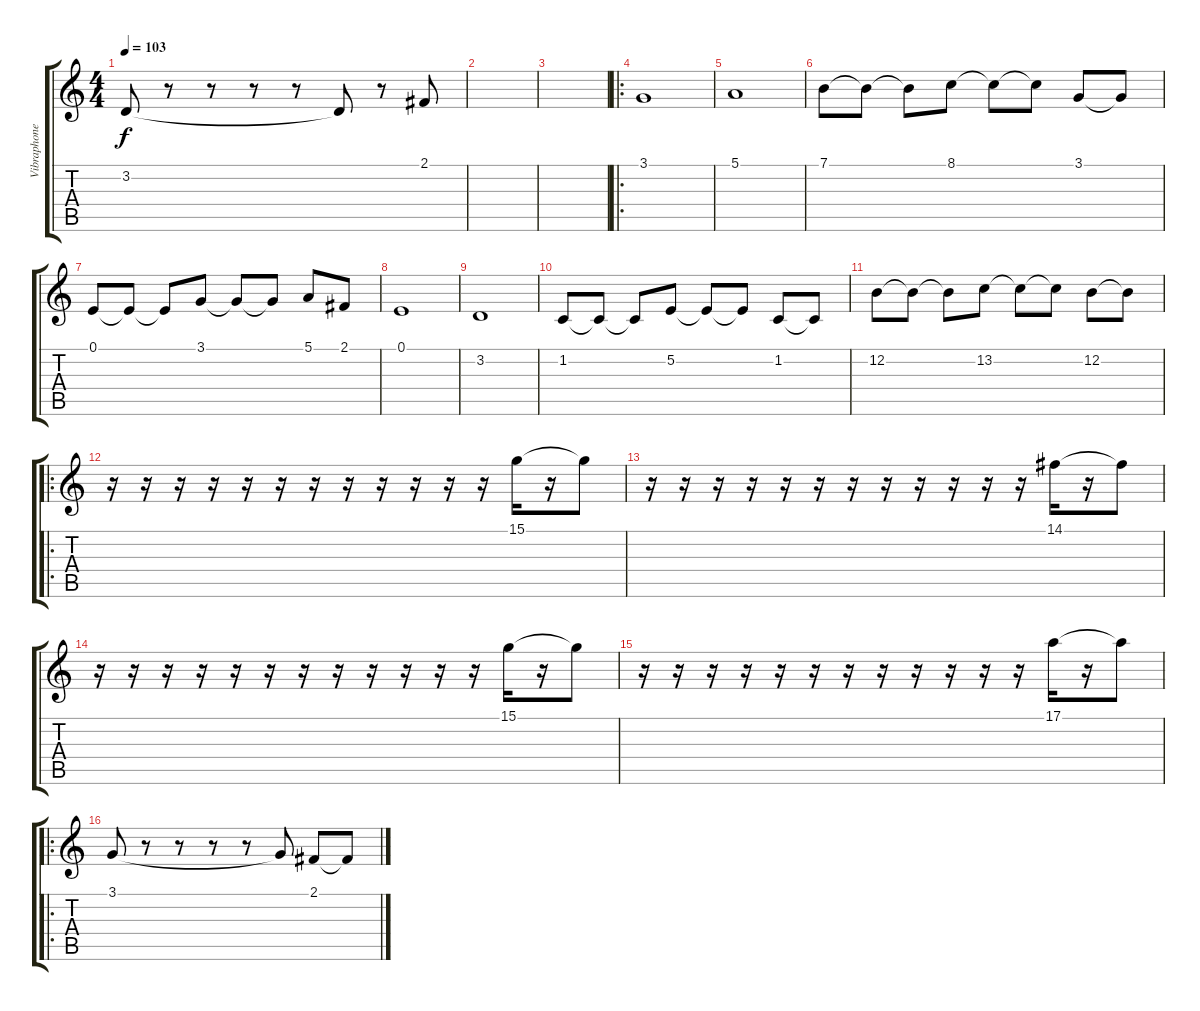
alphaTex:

\track ("Vibraphone" "Vibraphone") {instrument vibraphone}
\staff {score tabs}
\tuning (E4 B3 G3 D3 A2 E2) {hide}
\ts (4 4)
\tempo 103
\clef g2
\ks c
3.2.8{dy f} r.8 r.8 r.8 r.8 3.2{t}.8 r.8 2.1{t}.8 |
|
|
\ro
3.1.1 |
5.1.1 |
7.1.8 7.1{t}.8 7.1{t}.8 8.1.8 8.1{t}.8 8.1{t}.8 3.1.8 3.1{t}.8 |
0.1.8 0.1{t}.8 0.1{t}.8 3.1.8 3.1{t}.8 3.1{t}.8 5.1.8 2.1.8 |
0.1.1 |
3.2.1 |
1.2.8 1.2{t}.8 1.2{t}.8 5.2.8 5.2{t}.8 5.2{t}.8 1.2.8 1.2{t}.8 |
12.2.8 12.2{t}.8 12.2{t}.8 13.2.8 13.2{t}.8 13.2{t}.8 12.2.8 12.2{t}.8 |
\ro
r.16 r.16 r.16 r.16 r.16 r.16 r.16 r.16 r.16 r.16 r.16 r.16 15.1.16 r.16 15.1{t}.8 |
r.16 r.16 r.16 r.16 r.16 r.16 r.16 r.16 r.16 r.16 r.16 r.16 14.1.16 r.16 14.1{t}.8 |
r.16 r.16 r.16 r.16 r.16 r.16 r.16 r.16 r.16 r.16 r.16 r.16 15.1.16 r.16 15.1{t}.8 |
r.16 r.16 r.16 r.16 r.16 r.16 r.16 r.16 r.16 r.16 r.16 r.16 17.1.16 r.16 17.1{t}.8 |
\ro
3.1.8 r.8 r.8 r.8 r.8 3.1{t}.8 2.1.8 2.1{t}.8
